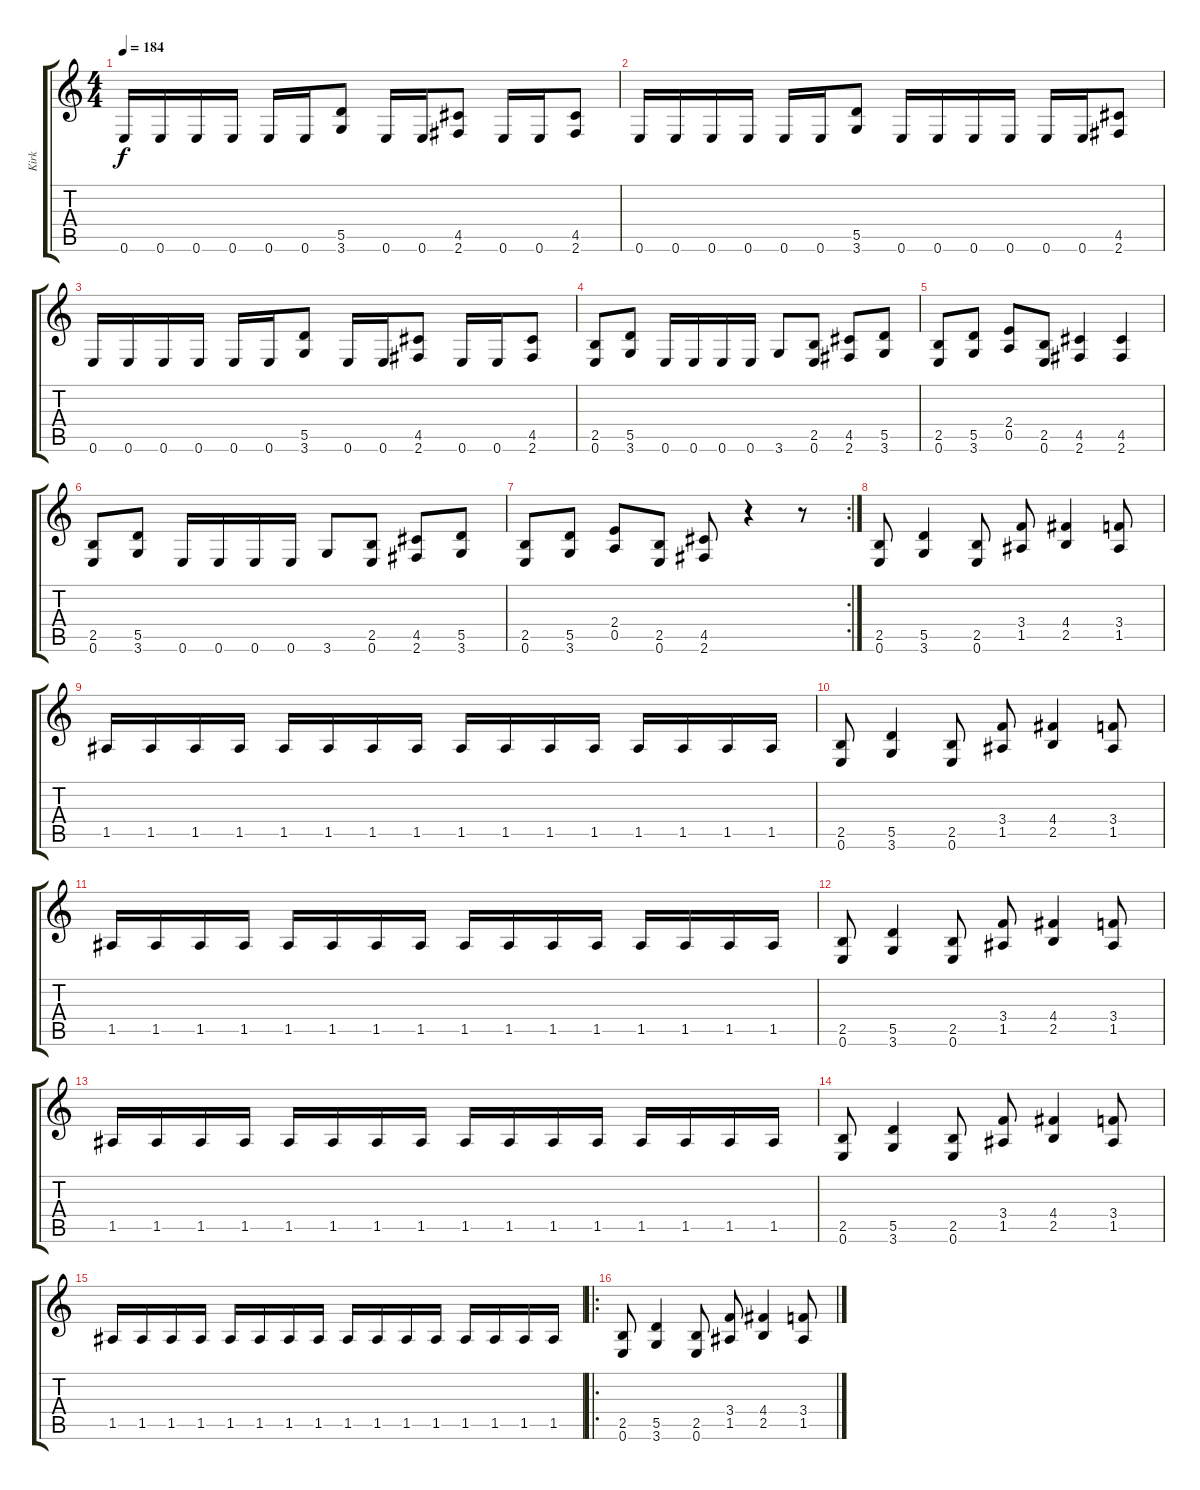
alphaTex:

\track ("Kirk" "Kirk") {instrument overdrivenguitar}
\staff {score tabs}
\tuning (E4 B3 G3 D3 A2 E2) {hide}
\ts (4 4)
\tempo 184
\clef g2
\ks c
0.6.16{dy f} 0.6.16 0.6.16 0.6.16 0.6.16 0.6.16 (5.5 3.6).8 0.6.16 0.6.16 (4.5 2.6).8 0.6.16 0.6.16 (4.5 2.6).8 |
0.6.16 0.6.16 0.6.16 0.6.16 0.6.16 0.6.16 (5.5 3.6).8 0.6.16 0.6.16 0.6.16 0.6.16 0.6.16 0.6.16 (4.5 2.6).8 |
0.6.16 0.6.16 0.6.16 0.6.16 0.6.16 0.6.16 (5.5 3.6).8 0.6.16 0.6.16 (4.5 2.6).8 0.6.16 0.6.16 (4.5 2.6).8 |
(2.5 0.6).8 (5.5 3.6).8 0.6.16 0.6.16 0.6.16 0.6.16 3.6.8 (2.5 0.6).8 (4.5 2.6).8 (5.5 3.6).8 |
(2.5 0.6).8 (5.5 3.6).8 (2.4 0.5).8 (2.5 0.6).8 (4.5 2.6).4 (4.5 2.6).4 |
(2.5 0.6).8 (5.5 3.6).8 0.6.16 0.6.16 0.6.16 0.6.16 3.6.8 (2.5 0.6).8 (4.5 2.6).8 (5.5 3.6).8 |
\rc 2
(2.5 0.6).8 (5.5 3.6).8 (2.4 0.5).8 (2.5 0.6).8 (4.5 2.6).8 r.4 r.8 |
(2.5 0.6).8 (5.5 3.6).4 (2.5 0.6).8 (3.4 1.5).8 (4.4 2.5).4 (3.4 1.5).8 |
1.5.16 1.5.16 1.5.16 1.5.16 1.5.16 1.5.16 1.5.16 1.5.16 1.5.16 1.5.16 1.5.16 1.5.16 1.5.16 1.5.16 1.5.16 1.5.16 |
(2.5 0.6).8 (5.5 3.6).4 (2.5 0.6).8 (3.4 1.5).8 (4.4 2.5).4 (3.4 1.5).8 |
1.5.16 1.5.16 1.5.16 1.5.16 1.5.16 1.5.16 1.5.16 1.5.16 1.5.16 1.5.16 1.5.16 1.5.16 1.5.16 1.5.16 1.5.16 1.5.16 |
(2.5 0.6).8 (5.5 3.6).4 (2.5 0.6).8 (3.4 1.5).8 (4.4 2.5).4 (3.4 1.5).8 |
1.5.16 1.5.16 1.5.16 1.5.16 1.5.16 1.5.16 1.5.16 1.5.16 1.5.16 1.5.16 1.5.16 1.5.16 1.5.16 1.5.16 1.5.16 1.5.16 |
(2.5 0.6).8 (5.5 3.6).4 (2.5 0.6).8 (3.4 1.5).8 (4.4 2.5).4 (3.4 1.5).8 |
1.5.16 1.5.16 1.5.16 1.5.16 1.5.16 1.5.16 1.5.16 1.5.16 1.5.16 1.5.16 1.5.16 1.5.16 1.5.16 1.5.16 1.5.16 1.5.16 |
\ro
(2.5 0.6).8 (5.5 3.6).4 (2.5 0.6).8 (3.4 1.5).8 (4.4 2.5).4 (3.4 1.5).8
